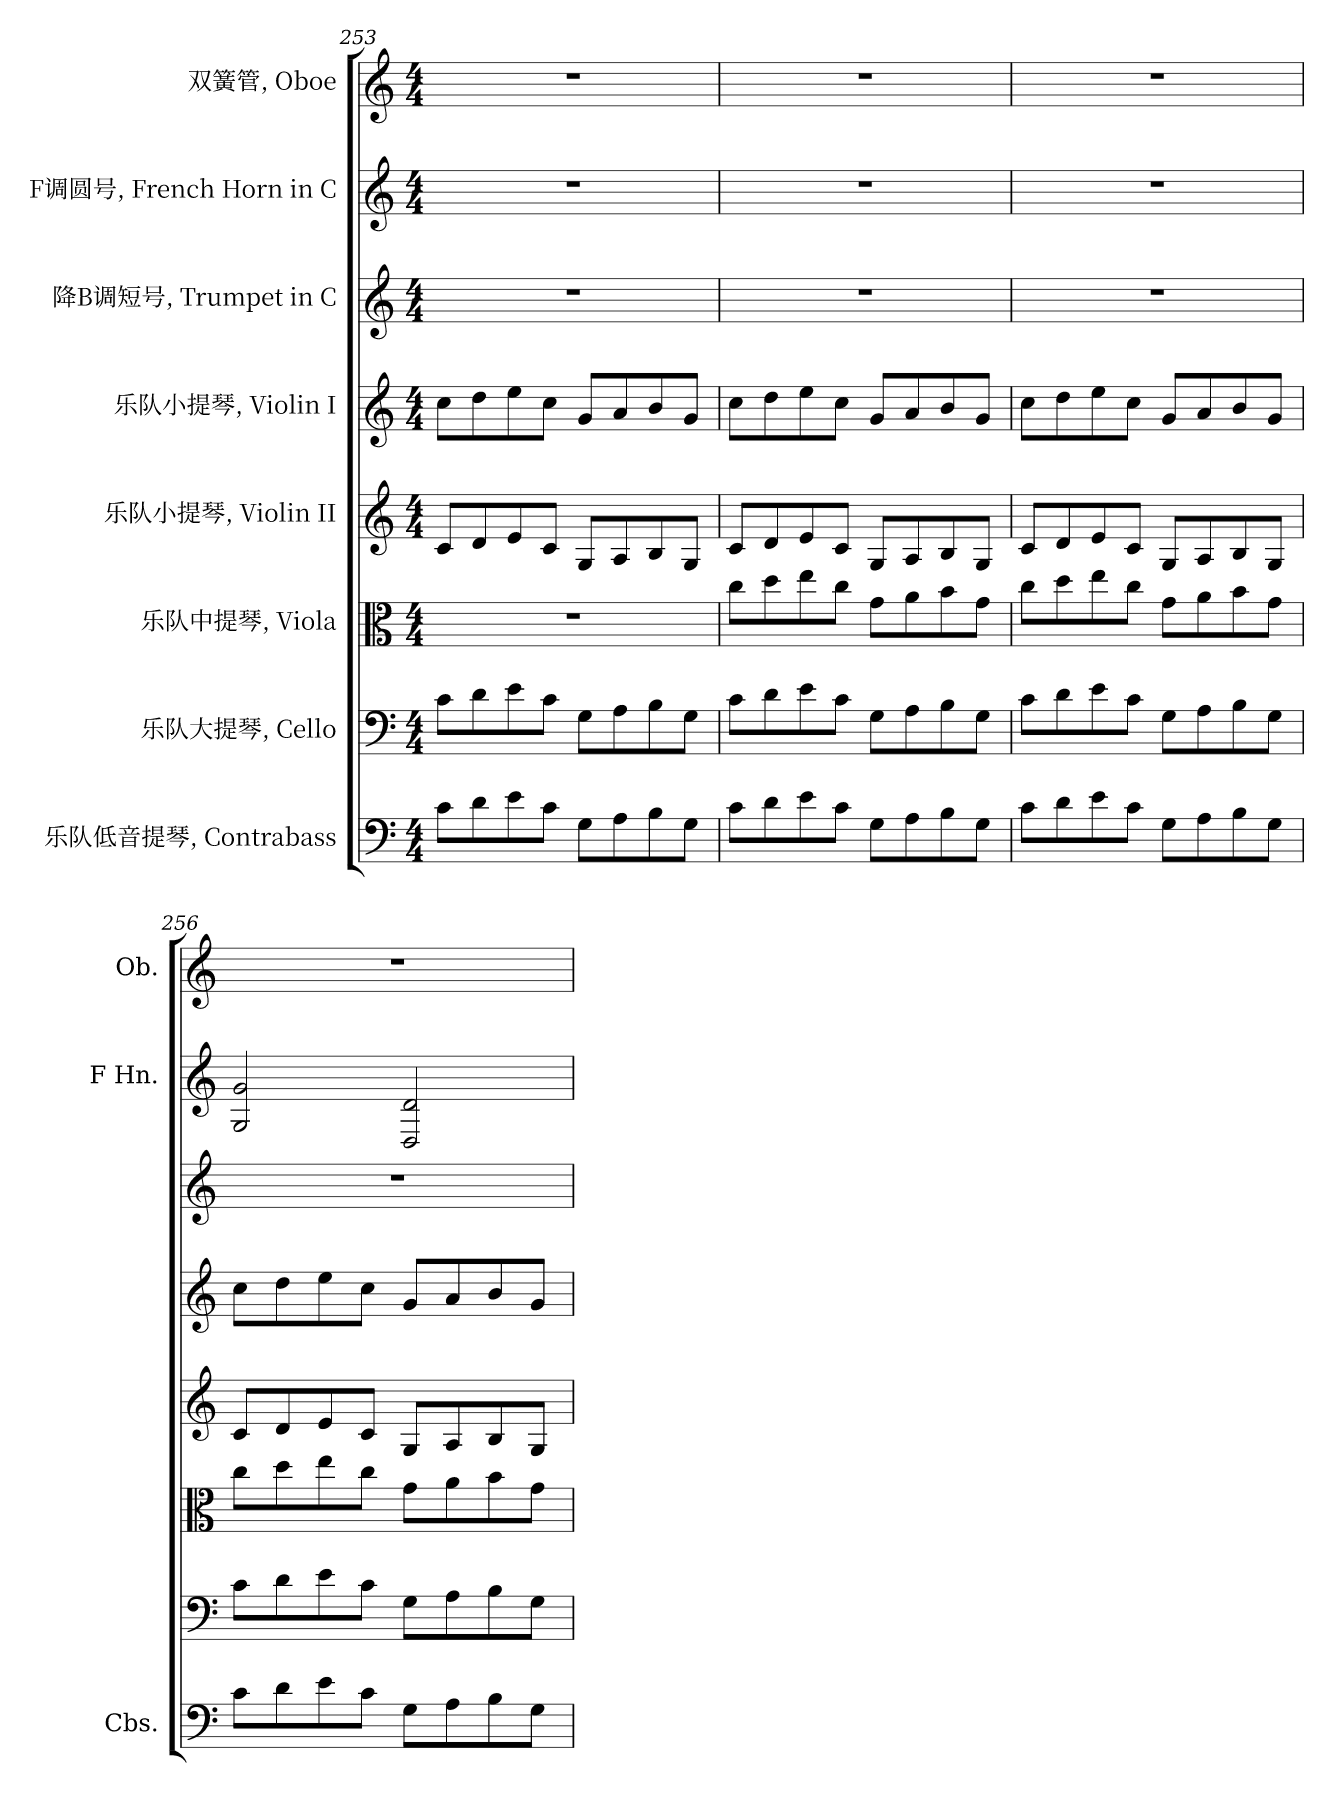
**kern	**kern	**kern	**kern	**kern	**kern	**kern	**kern
*part8	*part7	*part6	*part5	*part4	*part3	*part2	*part1
*staff8	*staff7	*staff6	*staff5	*staff4	*staff3	*staff2	*staff1
*I"乐队低音提琴, Contrabass	*I"乐队大提琴, Cello	*I"乐队中提琴, Viola	*I"乐队小提琴, Violin II	*I"乐队小提琴, Violin I	*I"降B调短号, Trumpet in C	*I"F调圆号, French Horn in C	*I"双簧管, Oboe
*I'Cbs.	*	*	*	*	*	*I'F Hn.	*I'Ob.
*clefF4	*clefF4	*clefC3	*clefG2	*clefG2	*clefG2	*clefG2	*clefG2
*ITrd7c12	*	*	*	*	*ITrd1c2	*ITrd4c7	*
*k[]	*k[]	*k[]	*k[]	*k[]	*k[b-e-]	*k[b-]	*k[]
*M4/4	*M4/4	*M4/4	*M4/4	*M4/4	*M4/4	*M4/4	*M4/4
=253	=253	=253	=253	=253	=253	=253	=253
8C\L	8c\L	1r	8c/L	8cc\L	1r	1r	1r
8D\	8d\	.	8d/	8dd\	.	.	.
8E\	8e\	.	8e/	8ee\	.	.	.
8C\J	8c\J	.	8c/J	8cc\J	.	.	.
8GG\L	8G\L	.	8G/L	8g/L	.	.	.
8AA\	8A\	.	8A/	8a/	.	.	.
8BB\	8B\	.	8B/	8b/	.	.	.
8GG\J	8G\J	.	8G/J	8g/J	.	.	.
=254	=254	=254	=254	=254	=254	=254	=254
8C\L	8c\L	8cc\L	8c/L	8cc\L	1r	1r	1r
8D\	8d\	8dd\	8d/	8dd\	.	.	.
8E\	8e\	8ee\	8e/	8ee\	.	.	.
8C\J	8c\J	8cc\J	8c/J	8cc\J	.	.	.
8GG\L	8G\L	8g\L	8G/L	8g/L	.	.	.
8AA\	8A\	8a\	8A/	8a/	.	.	.
8BB\	8B\	8b\	8B/	8b/	.	.	.
8GG\J	8G\J	8g\J	8G/J	8g/J	.	.	.
!!LO:PB:g=z
=255	=255	=255	=255	=255	=255	=255	=255
8C\L	8c\L	8cc\L	8c/L	8cc\L	1r	1r	1r
8D\	8d\	8dd\	8d/	8dd\	.	.	.
8E\	8e\	8ee\	8e/	8ee\	.	.	.
8C\J	8c\J	8cc\J	8c/J	8cc\J	.	.	.
8GG\L	8G\L	8g\L	8G/L	8g/L	.	.	.
8AA\	8A\	8a\	8A/	8a/	.	.	.
8BB\	8B\	8b\	8B/	8b/	.	.	.
8GG\J	8G\J	8g\J	8G/J	8g/J	.	.	.
=256	=256	=256	=256	=256	=256	=256	=256
8C\L	8c\L	8cc\L	8c/L	8cc\L	1r	2C/ 2c/	1r
8D\	8d\	8dd\	8d/	8dd\	.	.	.
8E\	8e\	8ee\	8e/	8ee\	.	.	.
8C\J	8c\J	8cc\J	8c/J	8cc\J	.	.	.
8GG\L	8G\L	8g\L	8G/L	8g/L	.	2GG/ 2G/	.
8AA\	8A\	8a\	8A/	8a/	.	.	.
8BB\	8B\	8b\	8B/	8b/	.	.	.
8GG\J	8G\J	8g\J	8G/J	8g/J	.	.	.
=	=	=	=	=	=	=	=
*-	*-	*-	*-	*-	*-	*-	*-
